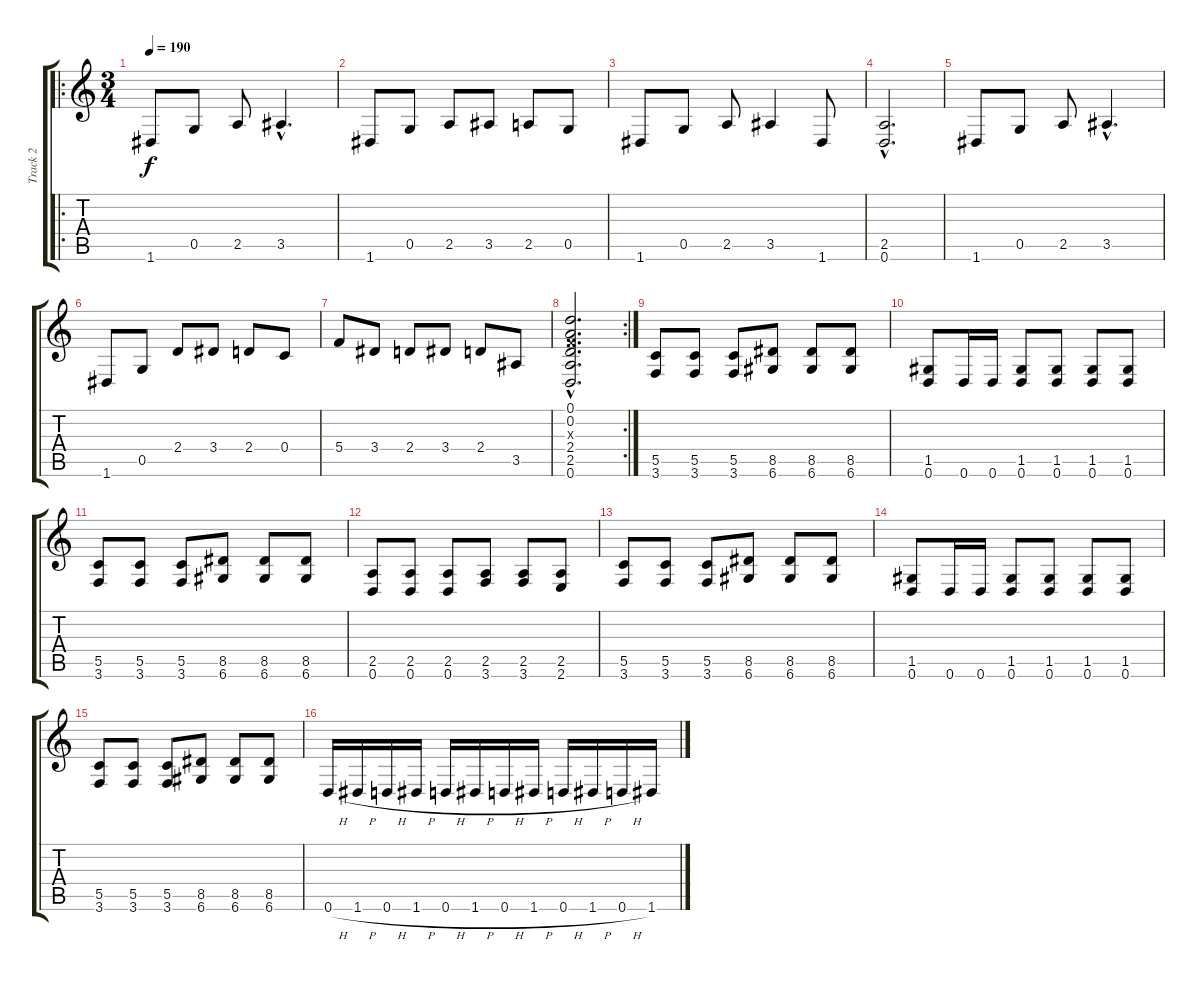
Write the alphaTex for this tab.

\track ("Track 2" "Track 2") {instrument distortionguitar}
\staff {score tabs}
\tuning (D4 A3 F3 C3 G2 D2) {hide}
\ro
\ts (3 4)
\tempo 190
\clef g2
\ks c
1.6.8{dy f} 0.5.8 2.5.8 3.5{hac}.4{d} |
1.6.8 0.5.8 2.5.8 3.5.8 2.5.8 0.5.8 |
1.6.8 0.5.8 2.5.8 3.5.4 1.6.8 |
(2.5{hac} 0.6{hac}).2{d} |
1.6.8 0.5.8 2.5.8 3.5{hac}.4{d} |
1.6.8 0.5.8 2.4.8 3.4.8 2.4.8 0.4.8 |
5.4.8 3.4.8 2.4.8 3.4.8 2.4.8 3.5.8 |
\rc 2
(0.1{hac} 0.2{hac} 0.3{hac x} 2.4{hac} 2.5{hac} 0.6{hac}).2{d} |
(5.5 3.6).8 (5.5 3.6).8 (5.5 3.6).8 (8.5 6.6).8 (8.5 6.6).8 (8.5 6.6).8 |
(1.5 0.6).8 0.6.16 0.6.16 (1.5 0.6).8 (1.5 0.6).8 (1.5 0.6).8 (1.5 0.6).8 |
(5.5 3.6).8 (5.5 3.6).8 (5.5 3.6).8 (8.5 6.6).8 (8.5 6.6).8 (8.5 6.6).8 |
(2.5 0.6).8 (2.5 0.6).8 (2.5 0.6).8 (2.5 3.6).8 (2.5 3.6).8 (2.5 2.6).8 |
(5.5 3.6).8 (5.5 3.6).8 (5.5 3.6).8 (8.5 6.6).8 (8.5 6.6).8 (8.5 6.6).8 |
(1.5 0.6).8 0.6.16 0.6.16 (1.5 0.6).8 (1.5 0.6).8 (1.5 0.6).8 (1.5 0.6).8 |
(5.5 3.6).8 (5.5 3.6).8 (5.5 3.6).8 (8.5 6.6).8 (8.5 6.6).8 (8.5 6.6).8 |
0.6{h}.16 1.6{h}.16 0.6{h}.16 1.6{h}.16 0.6{h}.16 1.6{h}.16 0.6{h}.16 1.6{h}.16 0.6{h}.16 1.6{h}.16 0.6{h}.16 1.6.16
